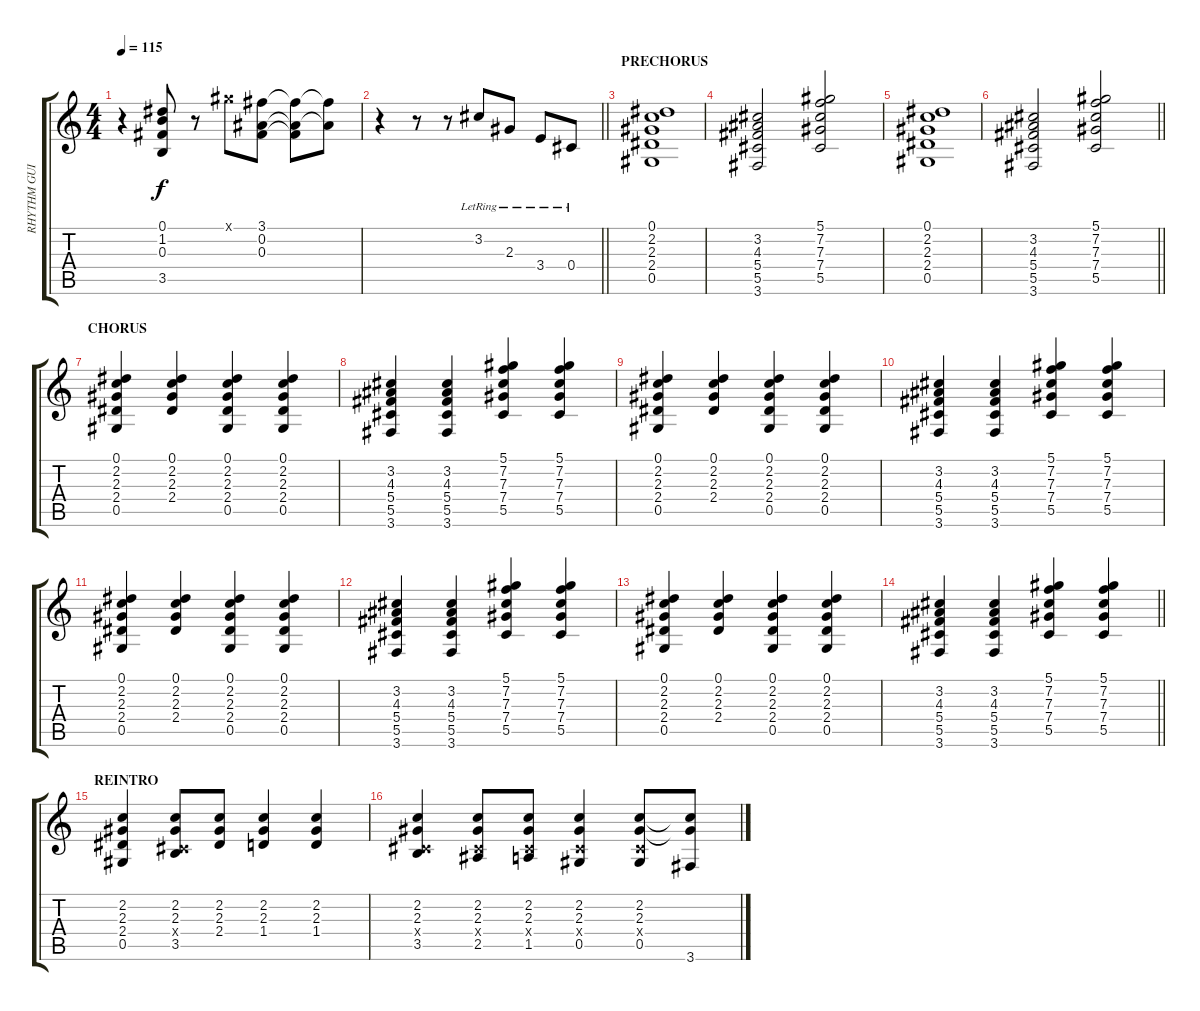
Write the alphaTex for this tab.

\track ("RHYTHM GUITAR" "RHYTHM GUI") {instrument overdrivenguitar}
\staff {score tabs}
\tuning (Eb4 Bb3 Gb3 Db3 Ab2 Eb2) {hide}
\ts (4 4)
\tempo 115
\clef g2
\ks c
r.4{dy f} (0.1 1.2 0.3 3.5).8 r.8 5.1{x}.8 (3.1 0.2 0.3).8 (3.1{t} 0.2{t} 0.3{t}).8 (3.1{t} 0.2{t}).8 |
\barLineRight lightlight
r.4 r.8 r.8 3.2{lr}.8 2.3{lr}.8 3.4{lr}.8 0.4{lr}.8 |
\section ("" "PRECHORUS")
(0.1 2.2 2.3 2.4 0.5).1{volume 9} |
(3.2 4.3 5.4 5.5 3.6).2 (5.1 7.2 7.3 7.4 5.5).2 |
(0.1 2.2 2.3 2.4 0.5).1 |
\barLineRight lightlight
(3.2 4.3 5.4 5.5 3.6).2 (5.1 7.2 7.3 7.4 5.5).2 |
\section ("" "CHORUS")
(0.1 2.2 2.3 2.4 0.5).4 (0.1 2.2 2.3 2.4).4 (0.1 2.2 2.3 2.4 0.5).4 (0.1 2.2 2.3 2.4 0.5).4 |
(3.2 4.3 5.4 5.5 3.6).4 (3.2 4.3 5.4 5.5 3.6).4 (5.1 7.2 7.3 7.4 5.5).4 (5.1 7.2 7.3 7.4 5.5).4 |
(0.1 2.2 2.3 2.4 0.5).4 (0.1 2.2 2.3 2.4).4 (0.1 2.2 2.3 2.4 0.5).4 (0.1 2.2 2.3 2.4 0.5).4 |
(3.2 4.3 5.4 5.5 3.6).4 (3.2 4.3 5.4 5.5 3.6).4 (5.1 7.2 7.3 7.4 5.5).4 (5.1 7.2 7.3 7.4 5.5).4 |
(0.1 2.2 2.3 2.4 0.5).4 (0.1 2.2 2.3 2.4).4 (0.1 2.2 2.3 2.4 0.5).4 (0.1 2.2 2.3 2.4 0.5).4 |
(3.2 4.3 5.4 5.5 3.6).4 (3.2 4.3 5.4 5.5 3.6).4 (5.1 7.2 7.3 7.4 5.5).4 (5.1 7.2 7.3 7.4 5.5).4 |
(0.1 2.2 2.3 2.4 0.5).4 (0.1 2.2 2.3 2.4).4 (0.1 2.2 2.3 2.4 0.5).4 (0.1 2.2 2.3 2.4 0.5).4 |
\barLineRight lightlight
(3.2 4.3 5.4 5.5 3.6).4 (3.2 4.3 5.4 5.5 3.6).4 (5.1 7.2 7.3 7.4 5.5).4 (5.1 7.2 7.3 7.4 5.5).4 |
\section ("" "REINTRO")
(2.2 2.3 2.4 0.5).4 (2.2 2.3 0.4{x} 3.5).8 (2.2 2.3 2.4).8 (2.2 2.3 1.4).4 (2.2 2.3 1.4).4 |
(2.2 2.3 0.4{x} 3.5).4 (2.2 2.3 0.4{x} 2.5).8 (2.2 2.3 0.4{x} 1.5).8 (2.2 2.3 0.4{x} 0.5).4 (2.2 2.3 0.4{x} 0.5).8 (2.2{t} 2.3{t} 3.6).8
